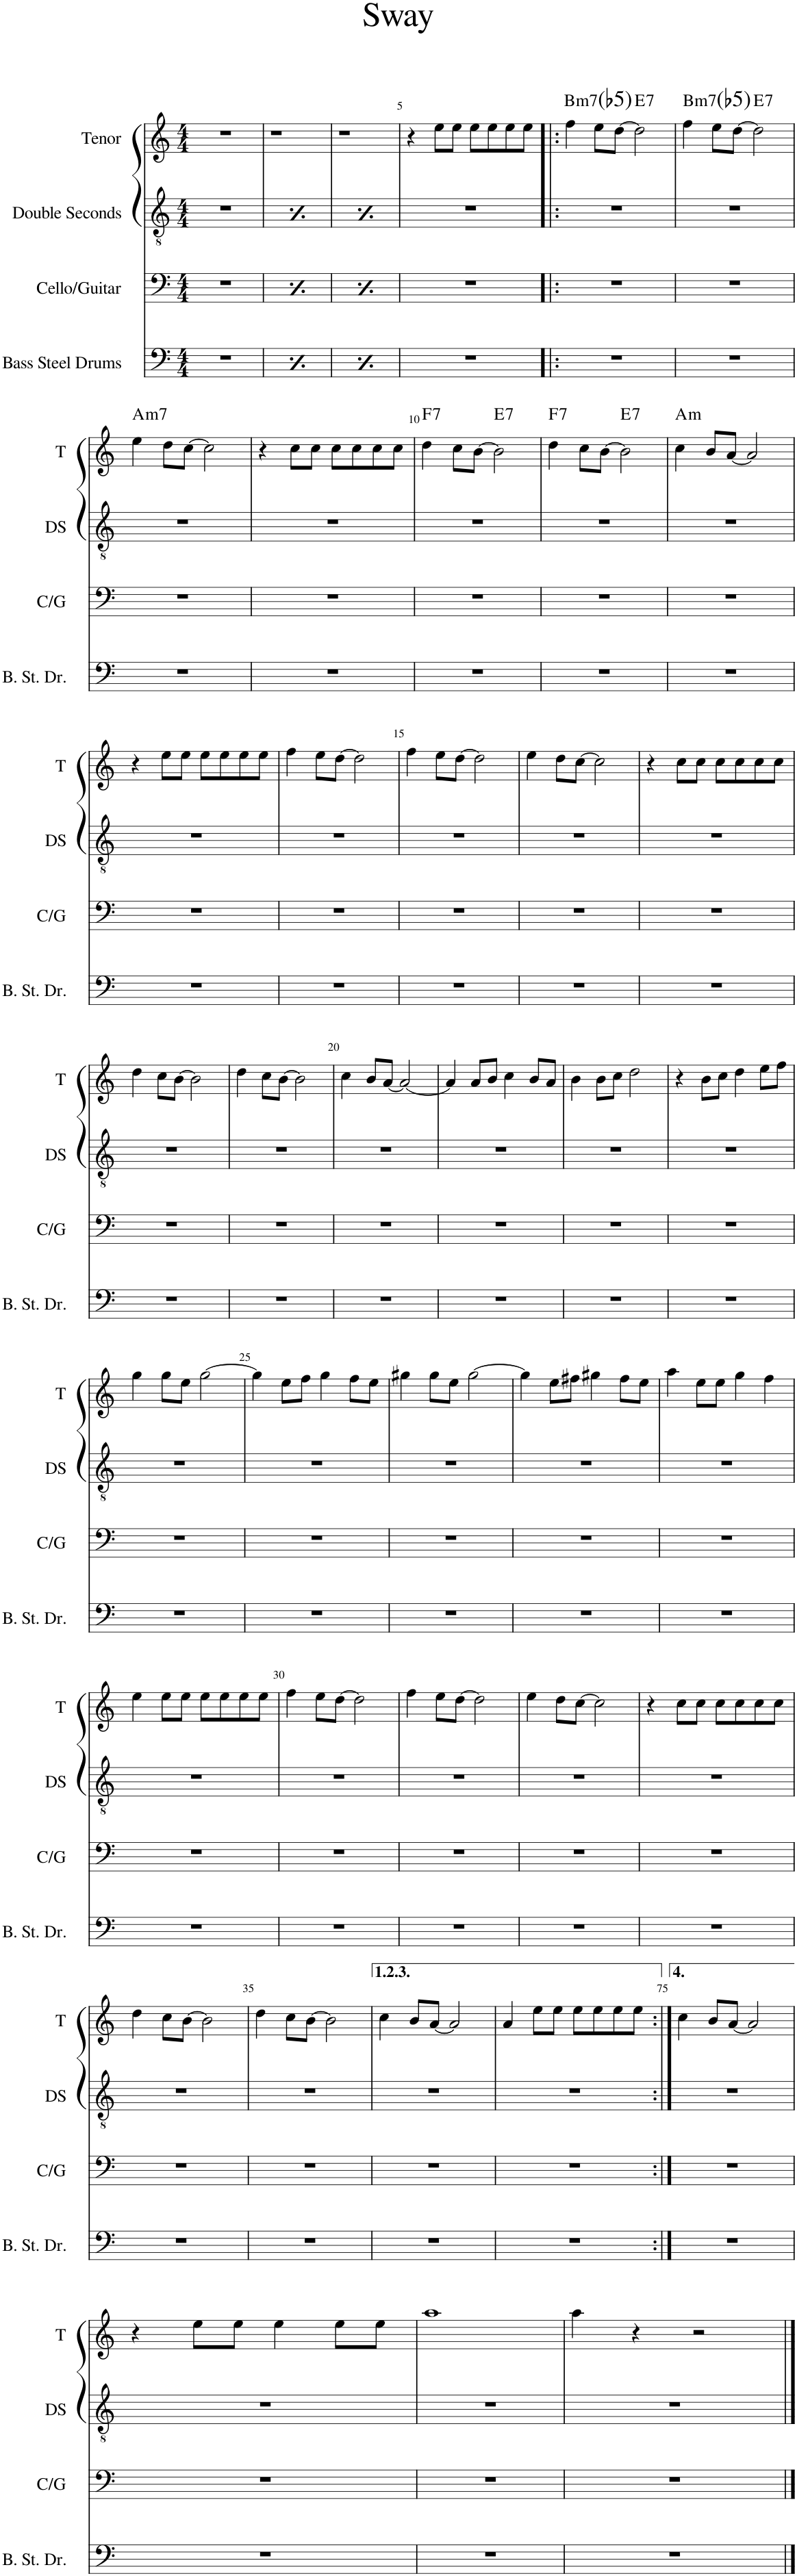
**kern	**kern	**kern	**kern	**harte
*part4	*part3	*part2	*part1	*part1
*staff4	*staff3	*staff2	*staff1	*
*I"Bass Steel Drums	*I"Cello/Guitar	*I"Double Seconds	*I"Tenor	*
*I'B. St. Dr.	*I'C/G	*I'DS	*I'T	*
*clefF4	*clefF4	*clefGv2	*clefG2	*
*k[]	*k[]	*k[]	*k[]	*
*M4/4	*M4/4	*M4/4	*M4/4	*
=2	=2	=2	=2	=2
1r	1r	1r	1r	.
=3	=3	=3	=3	=3
1r	1r	1r	1r	.
=4	=4	=4	=4	=4
1r	1r	1r	1r	.
=5	=5	=5	=5	=5
1r	1r	1r	4r	.
.	.	.	8ee\L	.
.	.	.	8ee\J	.
.	.	.	8ee\L	.
.	.	.	8ee\	.
.	.	.	8ee\	.
.	.	.	8ee\J	.
=6!|:	=6!|:	=6!|:	=6!|:	=6!|:
!	!	!	!	!LO:H:kt=m7(b5)
1r	1r	1r	4ff\	B:hdim7
.	.	.	8ee\L	.
.	.	.	[8dd\J	.
!	!	!	!	!LO:H:kt=7
.	.	.	2dd\]	E:7
=7	=7	=7	=7	=7
!	!	!	!	!LO:H:kt=m7(b5)
1r	1r	1r	4ff\	B:hdim7
.	.	.	8ee\L	.
.	.	.	[8dd\J	.
!	!	!	!	!LO:H:kt=7
.	.	.	2dd\]	E:7
!!LO:LB:g=z
=8	=8	=8	=8	=8
!	!	!	!	!LO:H:kt=m7
1r	1r	1r	4ee\	A:min7
.	.	.	8dd\L	.
.	.	.	[8cc\J	.
.	.	.	2cc\]	.
=9	=9	=9	=9	=9
1r	1r	1r	4r	.
.	.	.	8cc\L	.
.	.	.	8cc\J	.
.	.	.	8cc\L	.
.	.	.	8cc\	.
.	.	.	8cc\	.
.	.	.	8cc\J	.
=10	=10	=10	=10	=10
!	!	!	!	!LO:H:kt=7
1r	1r	1r	4dd\	F:7
.	.	.	8cc\L	.
.	.	.	[8b\J	.
!	!	!	!	!LO:H:kt=7
.	.	.	2b\]	E:7
=11	=11	=11	=11	=11
!	!	!	!	!LO:H:kt=7
1r	1r	1r	4dd\	F:7
.	.	.	8cc\L	.
.	.	.	[8b\J	.
!	!	!	!	!LO:H:kt=7
.	.	.	2b\]	E:7
=12	=12	=12	=12	=12
!	!	!	!	!LO:H:kt=m
1r	1r	1r	4cc\	A:min
.	.	.	8b/L	.
.	.	.	[8a/J	.
.	.	.	2a/]	.
!!LO:LB:g=z
=13	=13	=13	=13	=13
1r	1r	1r	4r	.
.	.	.	8ee\L	.
.	.	.	8ee\J	.
.	.	.	8ee\L	.
.	.	.	8ee\	.
.	.	.	8ee\	.
.	.	.	8ee\J	.
=14	=14	=14	=14	=14
1r	1r	1r	4ff\	.
.	.	.	8ee\L	.
.	.	.	[8dd\J	.
.	.	.	2dd\]	.
=15	=15	=15	=15	=15
1r	1r	1r	4ff\	.
.	.	.	8ee\L	.
.	.	.	[8dd\J	.
.	.	.	2dd\]	.
=16	=16	=16	=16	=16
1r	1r	1r	4ee\	.
.	.	.	8dd\L	.
.	.	.	[8cc\J	.
.	.	.	2cc\]	.
=17	=17	=17	=17	=17
1r	1r	1r	4r	.
.	.	.	8cc\L	.
.	.	.	8cc\J	.
.	.	.	8cc\L	.
.	.	.	8cc\	.
.	.	.	8cc\	.
.	.	.	8cc\J	.
!!LO:LB:g=z
=18	=18	=18	=18	=18
1r	1r	1r	4dd\	.
.	.	.	8cc\L	.
.	.	.	[8b\J	.
.	.	.	2b\]	.
=19	=19	=19	=19	=19
1r	1r	1r	4dd\	.
.	.	.	8cc\L	.
.	.	.	[8b\J	.
.	.	.	2b\]	.
=20	=20	=20	=20	=20
1r	1r	1r	4cc\	.
.	.	.	8b/L	.
.	.	.	[8a/J	.
.	.	.	2a/_	.
=21	=21	=21	=21	=21
1r	1r	1r	4a/]	.
.	.	.	8a/L	.
.	.	.	8b/J	.
.	.	.	4cc\	.
.	.	.	8b/L	.
.	.	.	8a/J	.
=22	=22	=22	=22	=22
1r	1r	1r	4b\	.
.	.	.	8b\L	.
.	.	.	8cc\J	.
.	.	.	2dd\	.
=23	=23	=23	=23	=23
1r	1r	1r	4r	.
.	.	.	8b\L	.
.	.	.	8cc\J	.
.	.	.	4dd\	.
.	.	.	8ee\L	.
.	.	.	8ff\J	.
!!LO:LB:g=z
=24	=24	=24	=24	=24
1r	1r	1r	4gg\	.
.	.	.	8gg\L	.
.	.	.	8ee\J	.
.	.	.	[2gg\	.
=25	=25	=25	=25	=25
1r	1r	1r	4gg\]	.
.	.	.	8ee\L	.
.	.	.	8ff\J	.
.	.	.	4gg\	.
.	.	.	8ff\L	.
.	.	.	8ee\J	.
=26	=26	=26	=26	=26
1r	1r	1r	4gg#X\	.
.	.	.	8gg#\L	.
.	.	.	8ee\J	.
.	.	.	[2gg#\	.
=27	=27	=27	=27	=27
1r	1r	1r	4gg#\]	.
.	.	.	8ee\L	.
.	.	.	8ff#X\J	.
.	.	.	4gg#X\	.
.	.	.	8ff#\L	.
.	.	.	8ee\J	.
=28	=28	=28	=28	=28
1r	1r	1r	4aa\	.
.	.	.	8ee\L	.
.	.	.	8ee\J	.
.	.	.	4gg\	.
.	.	.	4ff\	.
!!LO:LB:g=z
=29	=29	=29	=29	=29
1r	1r	1r	4ee\	.
.	.	.	8ee\L	.
.	.	.	8ee\J	.
.	.	.	8ee\L	.
.	.	.	8ee\	.
.	.	.	8ee\	.
.	.	.	8ee\J	.
=30	=30	=30	=30	=30
1r	1r	1r	4ff\	.
.	.	.	8ee\L	.
.	.	.	[8dd\J	.
.	.	.	2dd\]	.
=31	=31	=31	=31	=31
1r	1r	1r	4ff\	.
.	.	.	8ee\L	.
.	.	.	[8dd\J	.
.	.	.	2dd\]	.
=32	=32	=32	=32	=32
1r	1r	1r	4ee\	.
.	.	.	8dd\L	.
.	.	.	[8cc\J	.
.	.	.	2cc\]	.
=33	=33	=33	=33	=33
1r	1r	1r	4r	.
.	.	.	8cc\L	.
.	.	.	8cc\J	.
.	.	.	8cc\L	.
.	.	.	8cc\	.
.	.	.	8cc\	.
.	.	.	8cc\J	.
!!LO:LB:g=z
=34	=34	=34	=34	=34
1r	1r	1r	4dd\	.
.	.	.	8cc\L	.
.	.	.	[8b\J	.
.	.	.	2b\]	.
=35	=35	=35	=35	=35
1r	1r	1r	4dd\	.
.	.	.	8cc\L	.
.	.	.	[8b\J	.
.	.	.	2b\]	.
=36	=36	=36	=36	=36
1r	1r	1r	4cc\	.
.	.	.	8b/L	.
.	.	.	[8a/J	.
.	.	.	2a/]	.
=74	=74	=74	=74	=74
1r	1r	1r	4a/	.
.	.	.	8ee\L	.
.	.	.	8ee\J	.
.	.	.	8ee\L	.
.	.	.	8ee\	.
.	.	.	8ee\	.
.	.	.	8ee\J	.
=75:|!	=75:|!	=75:|!	=75:|!	=75:|!
1r	1r	1r	4cc\	.
.	.	.	8b/L	.
.	.	.	[8a/J	.
.	.	.	2a/]	.
!!LO:LB:g=z
=76	=76	=76	=76	=76
1r	1r	1r	4r	.
.	.	.	8ee\L	.
.	.	.	8ee\J	.
.	.	.	4ee\	.
.	.	.	8ee\L	.
.	.	.	8ee\J	.
=77	=77	=77	=77	=77
1r	1r	1r	1aa	.
=78	=78	=78	=78	=78
1r	1r	1r	4aa\	.
.	.	.	4r	.
.	.	.	2r	.
==	==	==	==	==
*-	*-	*-	*-	*-
